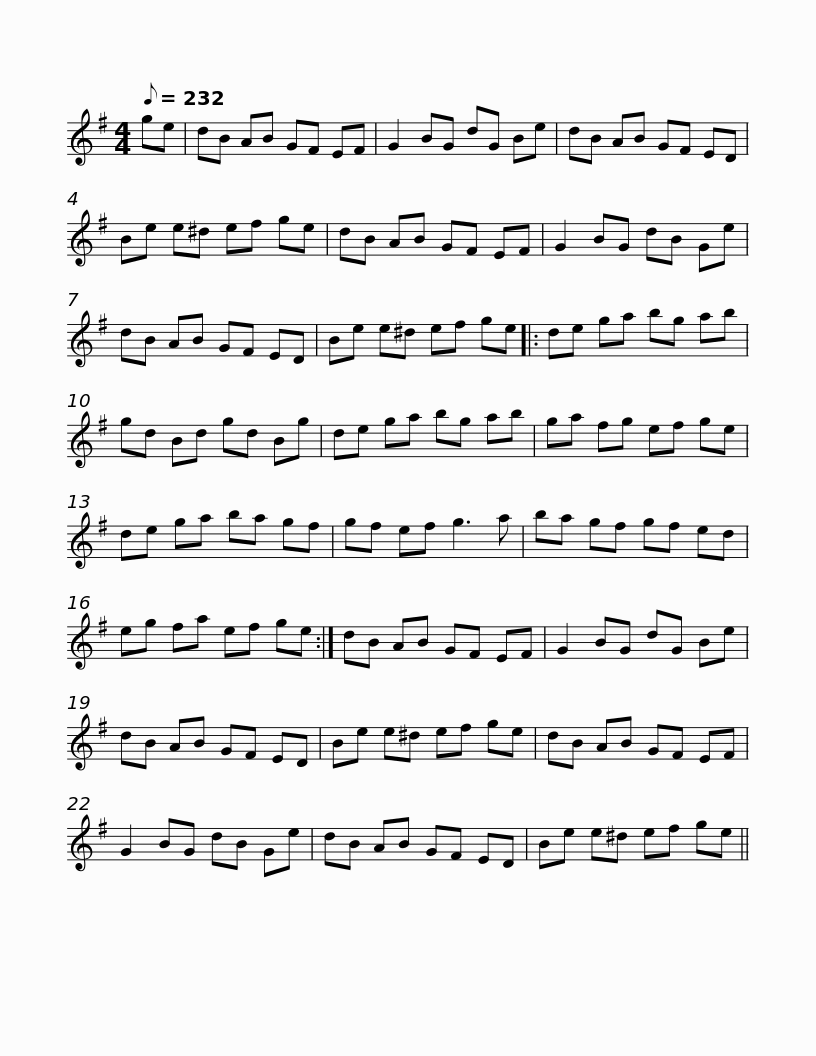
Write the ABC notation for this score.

X:1
L:1/8
Q:1/8=232
M:4/4
I:linebreak $
K:Emin
V:1 treble
V:1
 ge | dB AB GF EF | G2 BG dG Be | dB AB GF ED | Be e^d ef ge | %5
 dB AB GF EF |$ G2 BG dB Ge | dB AB GF ED | Be e^d ef ge |: de ga bg ab | %10
 gd Bd gd Bg |$ de ga bg ab | ga fg ef ge | de ga ba gf | gf ef g3 a | %15
 ba gf gf ed |$ eg fa ef ge :| dB AB GF EF | G2 BG dG Be | dB AB GF ED | %20
 Be e^d ef ge |$ dB AB GF EF | G2 BG dB Ge | dB AB GF ED | Be e^d ef ge || %25
